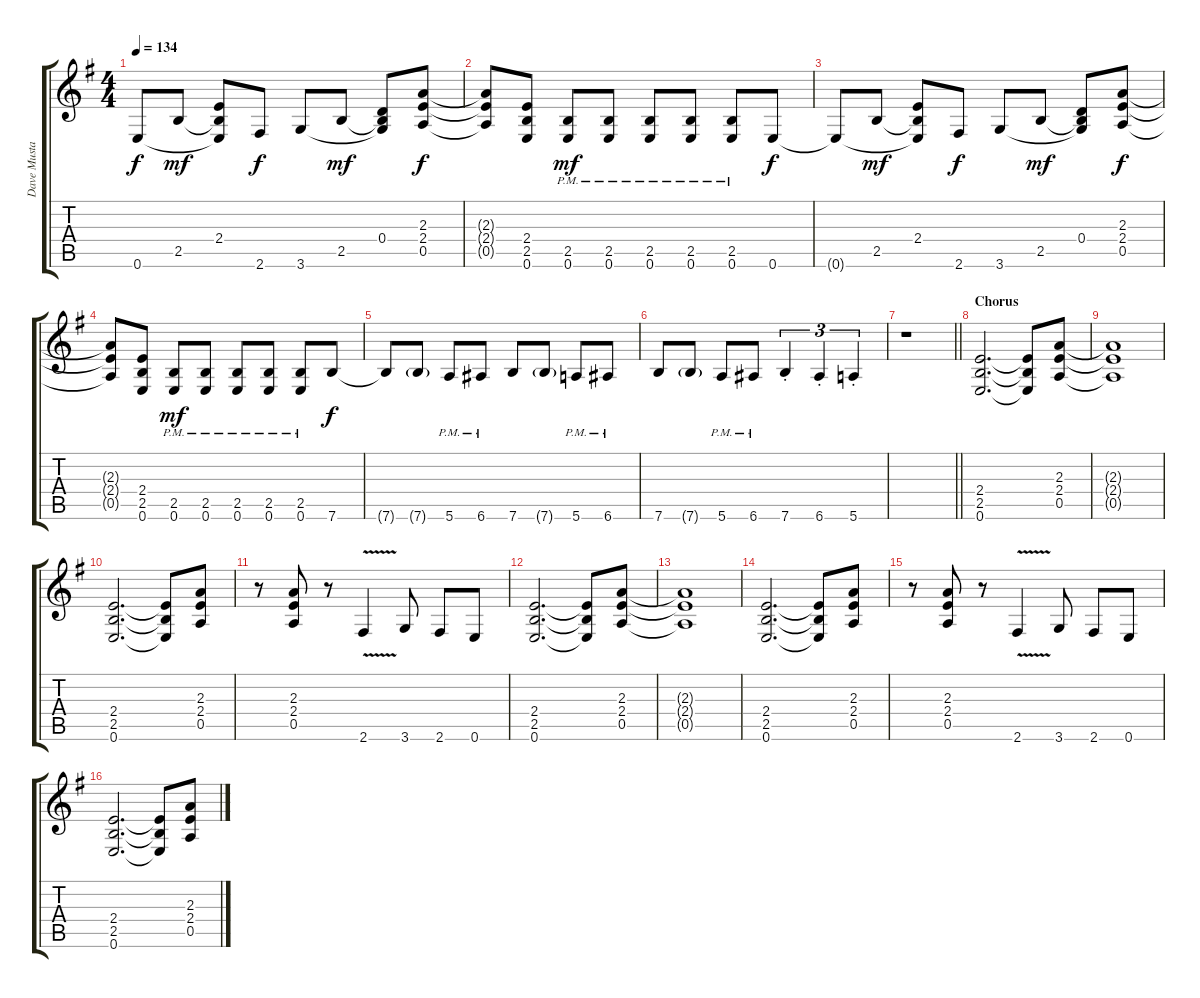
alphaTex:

\track ("Dave Mustaine" "Dave Musta") {instrument distortionguitar}
\staff {score tabs}
\tuning (E4 B3 G3 D3 A2 E2) {hide}
\ts (4 4)
\tempo 134
\clef g2
\ks eminor
0.6{t}.8{dy f} 2.5.8{dy mf} (2.4 2.5{t} 0.6{t}).8 2.6.8{dy f} 3.6.8 2.5.8{dy mf} (0.4 2.5{t} 3.6{t}).8 (2.3 2.4 0.5).8{dy f} |
(2.3{t} 2.4{t} 0.5{t}).8 (2.4 2.5 0.6).8 (2.5{pm} 0.6{pm}).8{dy mf} (2.5{pm} 0.6{pm}).8 (2.5{pm} 0.6{pm}).8 (2.5{pm} 0.6{pm}).8 (2.5{pm} 0.6{pm}).8 0.6.8{dy f} |
0.6{t}.8 2.5.8{dy mf} (2.4 2.5{t} 0.6{t}).8 2.6.8{dy f} 3.6.8 2.5.8{dy mf} (0.4 2.5{t} 3.6{t}).8 (2.3 2.4 0.5).8{dy f} |
(2.3{t} 2.4{t} 0.5{t}).8 (2.4 2.5 0.6).8 (2.5{pm} 0.6{pm}).8{dy mf} (2.5{pm} 0.6{pm}).8 (2.5{pm} 0.6{pm}).8 (2.5{pm} 0.6{pm}).8 (2.5{pm} 0.6{pm}).8 7.6.8{dy f} |
7.6{t}.8 7.6{g}.8 5.6{pm}.8 6.6{pm}.8 7.6.8 7.6{g}.8 5.6{pm}.8 6.6{pm}.8 |
7.6.8 7.6{g}.8 5.6{pm}.8 6.6{pm}.8 7.6{st}.4{tu (3 2)} 6.6{st}.4{tu (3 2)} 5.6{st}.4{tu (3 2)} |
\barLineRight lightlight
r.1 |
\section ("" "Chorus")
(2.4 2.5 0.6).2{d} (2.4{t} 2.5{t} 0.6{t}).8 (2.3 2.4 0.5).8 |
(2.3{t} 2.4{t} 0.5{t}).1 |
(2.4 2.5 0.6).2{d} (2.4{t} 2.5{t} 0.6{t}).8 (2.3 2.4 0.5).8 |
r.8 (2.3 2.4 0.5).8 r.8 2.6{v}.4 3.6.8 2.6.8 0.6.8 |
(2.4 2.5 0.6).2{d} (2.4{t} 2.5{t} 0.6{t}).8 (2.3 2.4 0.5).8 |
(2.3{t} 2.4{t} 0.5{t}).1 |
(2.4 2.5 0.6).2{d} (2.4{t} 2.5{t} 0.6{t}).8 (2.3 2.4 0.5).8 |
r.8 (2.3 2.4 0.5).8 r.8 2.6{v}.4 3.6.8 2.6.8 0.6.8 |
(2.4 2.5 0.6).2{d} (2.4{t} 2.5{t} 0.6{t}).8 (2.3 2.4 0.5).8
